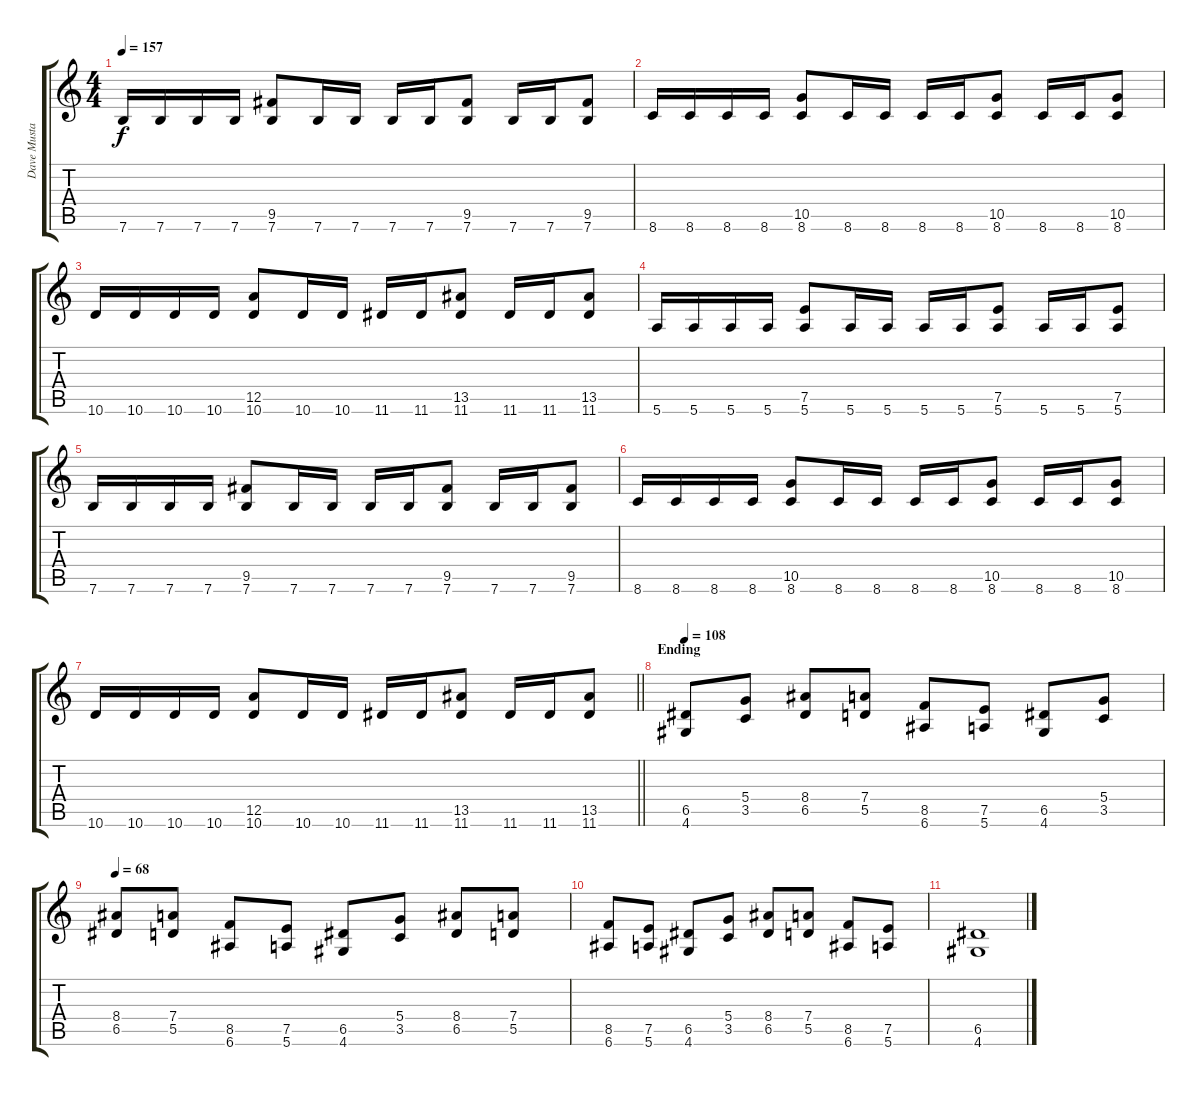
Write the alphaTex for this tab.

\track ("Dave Mustaine" "Dave Musta") {instrument distortionguitar}
\staff {score tabs}
\tuning (E4 B3 G3 D3 A2 E2) {hide}
\ts (4 4)
\tempo 157
\clef g2
\ks c
7.6.16{dy f} 7.6.16 7.6.16 7.6.16 (9.5 7.6).8 7.6.16 7.6.16 7.6.16 7.6.16 (9.5 7.6).8 7.6.16 7.6.16 (9.5 7.6).8 |
8.6.16 8.6.16 8.6.16 8.6.16 (10.5 8.6).8 8.6.16 8.6.16 8.6.16 8.6.16 (10.5 8.6).8 8.6.16 8.6.16 (10.5 8.6).8 |
10.6.16 10.6.16 10.6.16 10.6.16 (12.5 10.6).8 10.6.16 10.6.16 11.6.16 11.6.16 (13.5 11.6).8 11.6.16 11.6.16 (13.5 11.6).8 |
5.6.16 5.6.16 5.6.16 5.6.16 (7.5 5.6).8 5.6.16 5.6.16 5.6.16 5.6.16 (7.5 5.6).8 5.6.16 5.6.16 (7.5 5.6).8 |
7.6.16 7.6.16 7.6.16 7.6.16 (9.5 7.6).8 7.6.16 7.6.16 7.6.16 7.6.16 (9.5 7.6).8 7.6.16 7.6.16 (9.5 7.6).8 |
8.6.16 8.6.16 8.6.16 8.6.16 (10.5 8.6).8 8.6.16 8.6.16 8.6.16 8.6.16 (10.5 8.6).8 8.6.16 8.6.16 (10.5 8.6).8 |
\barLineRight lightlight
10.6.16 10.6.16 10.6.16 10.6.16 (12.5 10.6).8 10.6.16 10.6.16 11.6.16 11.6.16 (13.5 11.6).8 11.6.16 11.6.16 (13.5 11.6).8 |
\section ("" "Ending")
\tempo 105
\tempo 108
(6.5 4.6).8 (5.4 3.5).8 (8.4 6.5).8 (7.4 5.5).8 (8.5 6.6).8 (7.5 5.6).8 (6.5 4.6).8 (5.4 3.5).8 |
\tempo 68
(8.4 6.5).8 (7.4 5.5).8 (8.5 6.6).8 (7.5 5.6).8 (6.5 4.6).8 (5.4 3.5).8 (8.4 6.5).8 (7.4 5.5).8 |
(8.5 6.6).8 (7.5 5.6).8 (6.5 4.6).8 (5.4 3.5).8 (8.4 6.5).8 (7.4 5.5).8 (8.5 6.6).8 (7.5 5.6).8 |
(6.5 4.6).1
